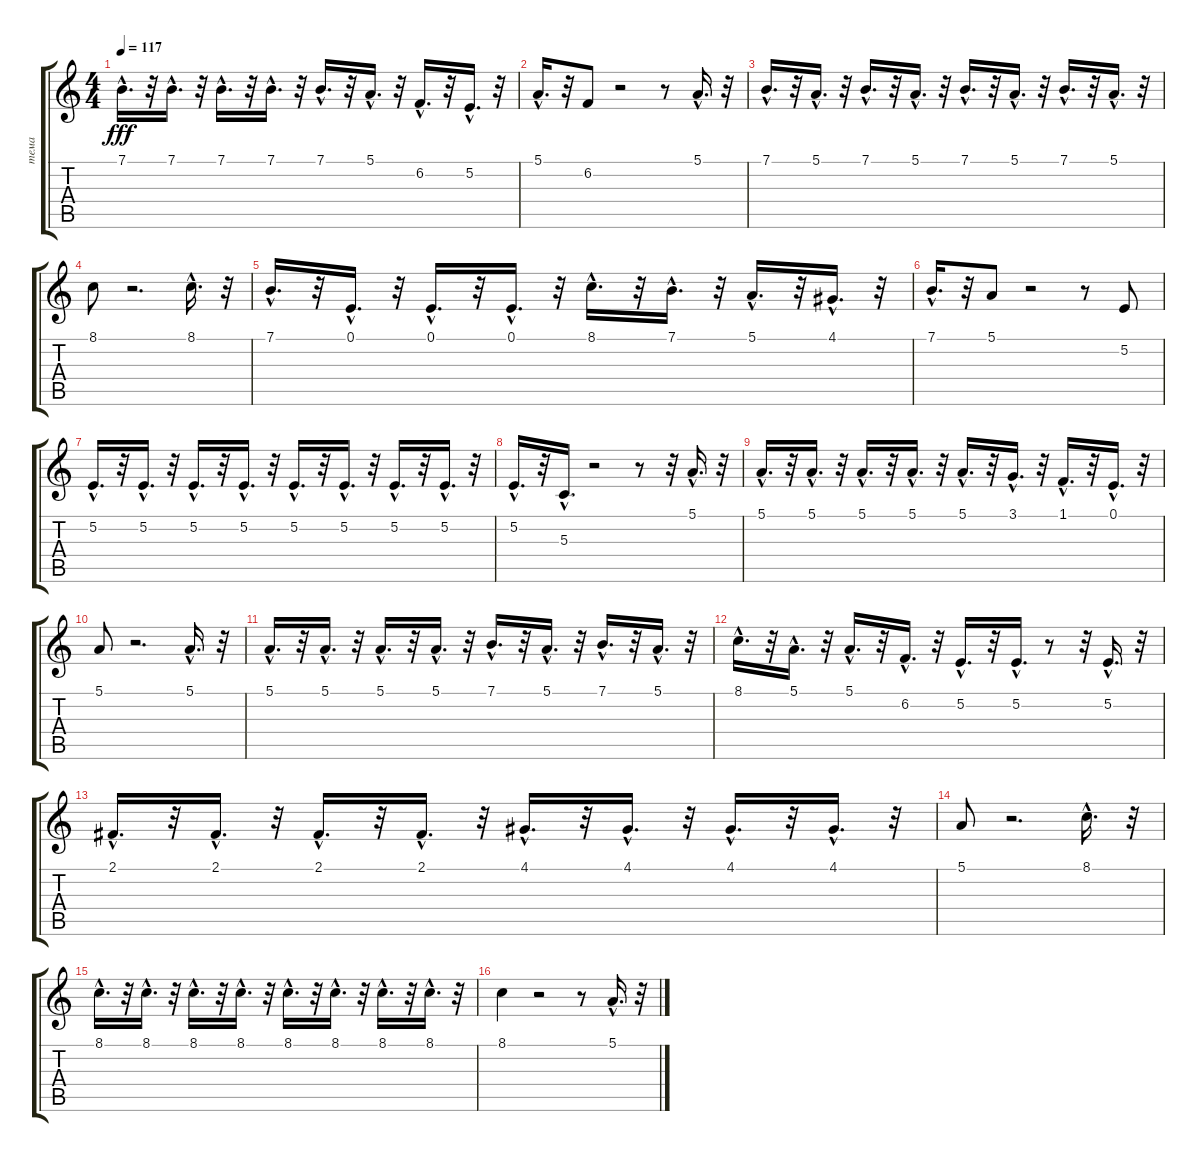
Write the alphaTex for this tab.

\track ("тема" "тема") {instrument trumpet}
\staff {score tabs}
\tuning (E4 B3 G3 D3 A2 E2) {hide}
\ts (4 4)
\tempo 117
\clef g2
\ks c
7.1{hac}.16{d dy fff} r.32 7.1{hac}.16{d} r.32 7.1{hac}.16{d} r.32 7.1{hac}.16{d} r.32 7.1{hac}.16{d} r.32 5.1{hac}.16{d} r.32 6.2{hac}.16{d} r.32 5.2{hac}.16{d} r.32 |
5.1{hac}.16{d} r.32 6.2.8 r.2 r.8 5.1{hac}.16{d} r.32 |
7.1{hac}.16{d} r.32 5.1{hac}.16{d} r.32 7.1{hac}.16{d} r.32 5.1{hac}.16{d} r.32 7.1{hac}.16{d} r.32 5.1{hac}.16{d} r.32 7.1{hac}.16{d} r.32 5.1{hac}.16{d} r.32 |
8.1.8 r.2{d} 8.1{hac}.16{d} r.32 |
7.1{hac}.16{d} r.32 0.1{hac}.16{d} r.32 0.1{hac}.16{d} r.32 0.1{hac}.16{d} r.32 8.1{hac}.16{d} r.32 7.1{hac}.16{d} r.32 5.1{hac}.16{d} r.32 4.1{hac}.16{d} r.32 |
7.1{hac}.16{d} r.32 5.1.8 r.2 r.8 5.2.8 |
5.2{hac}.16{d} r.32 5.2{hac}.16{d} r.32 5.2{hac}.16{d} r.32 5.2{hac}.16{d} r.32 5.2{hac}.16{d} r.32 5.2{hac}.16{d} r.32 5.2{hac}.16{d} r.32 5.2{hac}.16{d} r.32 |
5.2{hac}.16{d} r.32 5.3{hac}.16{d} r.2 r.8 r.32 5.1{hac}.16{d} r.32 |
5.1{hac}.16{d} r.32 5.1{hac}.16{d} r.32 5.1{hac}.16{d} r.32 5.1{hac}.16{d} r.32 5.1{hac}.16{d} r.32 3.1{hac}.16{d} r.32 1.1{hac}.16{d} r.32 0.1{hac}.16{d} r.32 |
5.1.8 r.2{d} 5.1{hac}.16{d} r.32 |
5.1{hac}.16{d} r.32 5.1{hac}.16{d} r.32 5.1{hac}.16{d} r.32 5.1{hac}.16{d} r.32 7.1{hac}.16{d} r.32 5.1{hac}.16{d} r.32 7.1{hac}.16{d} r.32 5.1{hac}.16{d} r.32 |
8.1{hac}.16{d} r.32 5.1{hac}.16{d} r.32 5.1{hac}.16{d} r.32 6.2{hac}.16{d} r.32 5.2{hac}.16{d} r.32 5.2{hac}.16{d} r.8 r.32 5.2{hac}.16{d} r.32 |
2.1{hac}.16{d} r.32 2.1{hac}.16{d} r.32 2.1{hac}.16{d} r.32 2.1{hac}.16{d} r.32 4.1{hac}.16{d} r.32 4.1{hac}.16{d} r.32 4.1{hac}.16{d} r.32 4.1{hac}.16{d} r.32 |
5.1.8 r.2{d} 8.1{hac}.16{d} r.32 |
8.1{hac}.16{d} r.32 8.1{hac}.16{d} r.32 8.1{hac}.16{d} r.32 8.1{hac}.16{d} r.32 8.1{hac}.16{d} r.32 8.1{hac}.16{d} r.32 8.1{hac}.16{d} r.32 8.1{hac}.16{d} r.32 |
8.1.4 r.2 r.8 5.1{hac}.16{d} r.32
